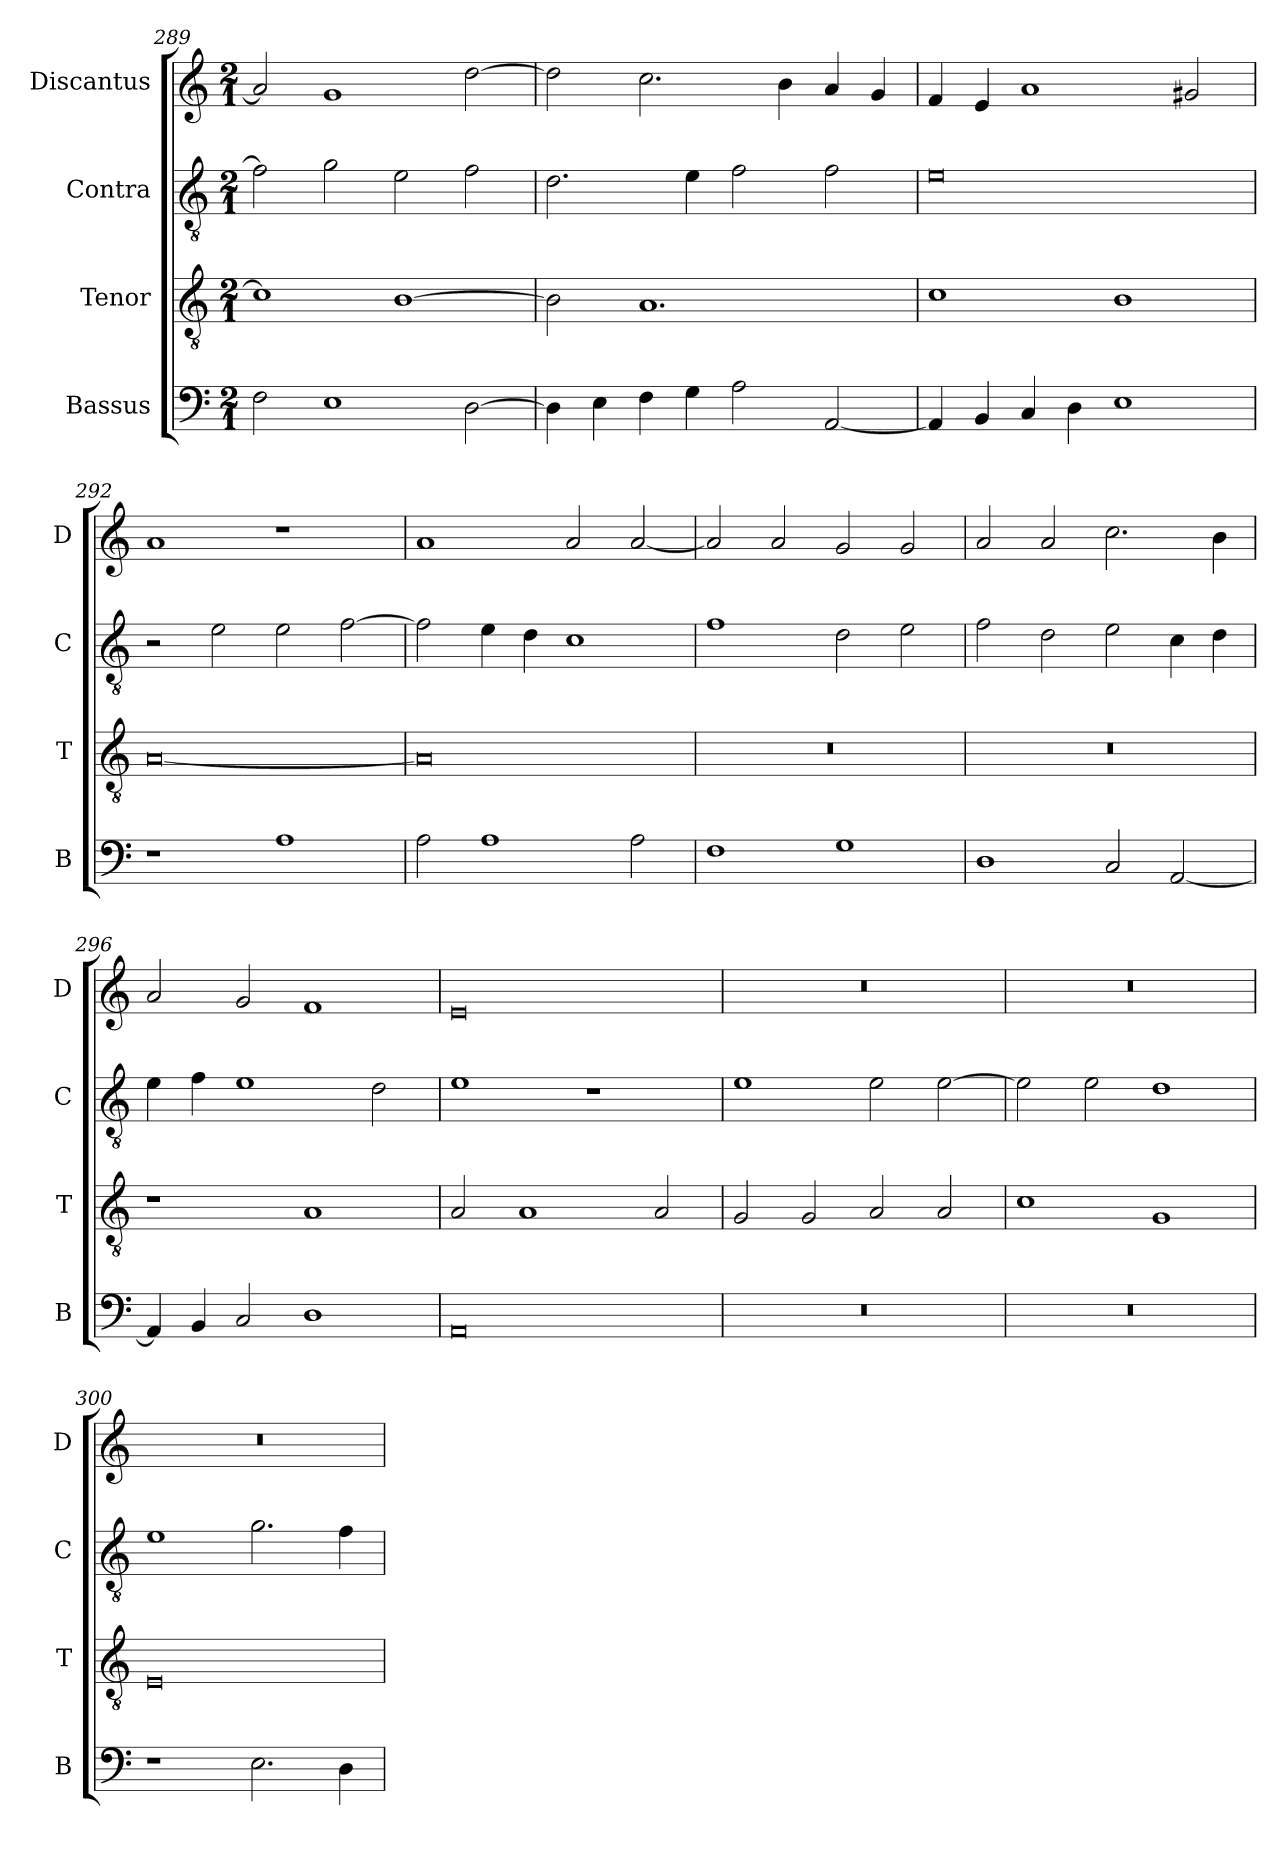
**kern	**kern	**kern	**kern
*part4	*part3	*part2	*part1
*staff4	*staff3	*staff2	*staff1
*I"Bassus	*I"Tenor	*I"Contra	*I"Discantus
*I'B	*I'T	*I'C	*I'D
*clefF4	*clefGv2	*clefGv2	*clefG2
*k[]	*k[]	*k[]	*k[]
*M2/1	*M2/1	*M2/1	*M2/1
=289	=289	=289	=289
2F\	1c]	2f\]	2a/]
1E	.	2g\	1g
.	[1B	2e\	.
[2D\	.	2f\	[2dd\
=290	=290	=290	=290
4D\]	2B\]	2.d\	2dd\]
4E\	.	.	.
4F\	1.A	.	2.cc\
4G\	.	4e\	.
2A\	.	2f\	.
.	.	.	4b\
[2AA/	.	2f\	4a/
.	.	.	4g/
=291	=291	=291	=291
4AA/]	1c	0e	4f/
4BB/	.	.	4e/
4C/	.	.	1a
4D\	.	.	.
1E	1B	.	.
.	.	.	2g#X/
=292	=292	=292	=292
1r	[0A	2r	1a
.	.	2e\	.
1A	.	2e\	1r
.	.	[2f\	.
=293	=293	=293	=293
2A\	0A]	2f\]	1a
1A	.	4e\	.
.	.	4d\	.
.	.	1c	2a/
2A\	.	.	[2a/
=294	=294	=294	=294
1F	0r	1f	2a/]
.	.	.	2a/
1G	.	2d\	2g/
.	.	2e\	2g/
=295	=295	=295	=295
1D	0r	2f\	2a/
.	.	2d\	2a/
2C/	.	2e\	2.cc\
[2AA/	.	4c\	.
.	.	4d\	4b\
=296	=296	=296	=296
4AA/]	1r	4e\	2a/
4BB/	.	4f\	.
2C/	.	1e	2g/
1D	1A	.	1f
.	.	2d\	.
=297	=297	=297	=297
0AA	2A/	1e	0e
.	1A	.	.
.	.	1r	.
.	2A/	.	.
=298	=298	=298	=298
0r	2G/	1e	0r
.	2G/	.	.
.	2A/	2e\	.
.	2A/	[2e\	.
=299	=299	=299	=299
0r	1c	2e\]	0r
.	.	2e\	.
.	1G	1d	.
=300	=300	=300	=300
1r	0E	1e	0r
2.E\	.	2.g\	.
4D\	.	4f\	.
=	=	=	=
*-	*-	*-	*-
